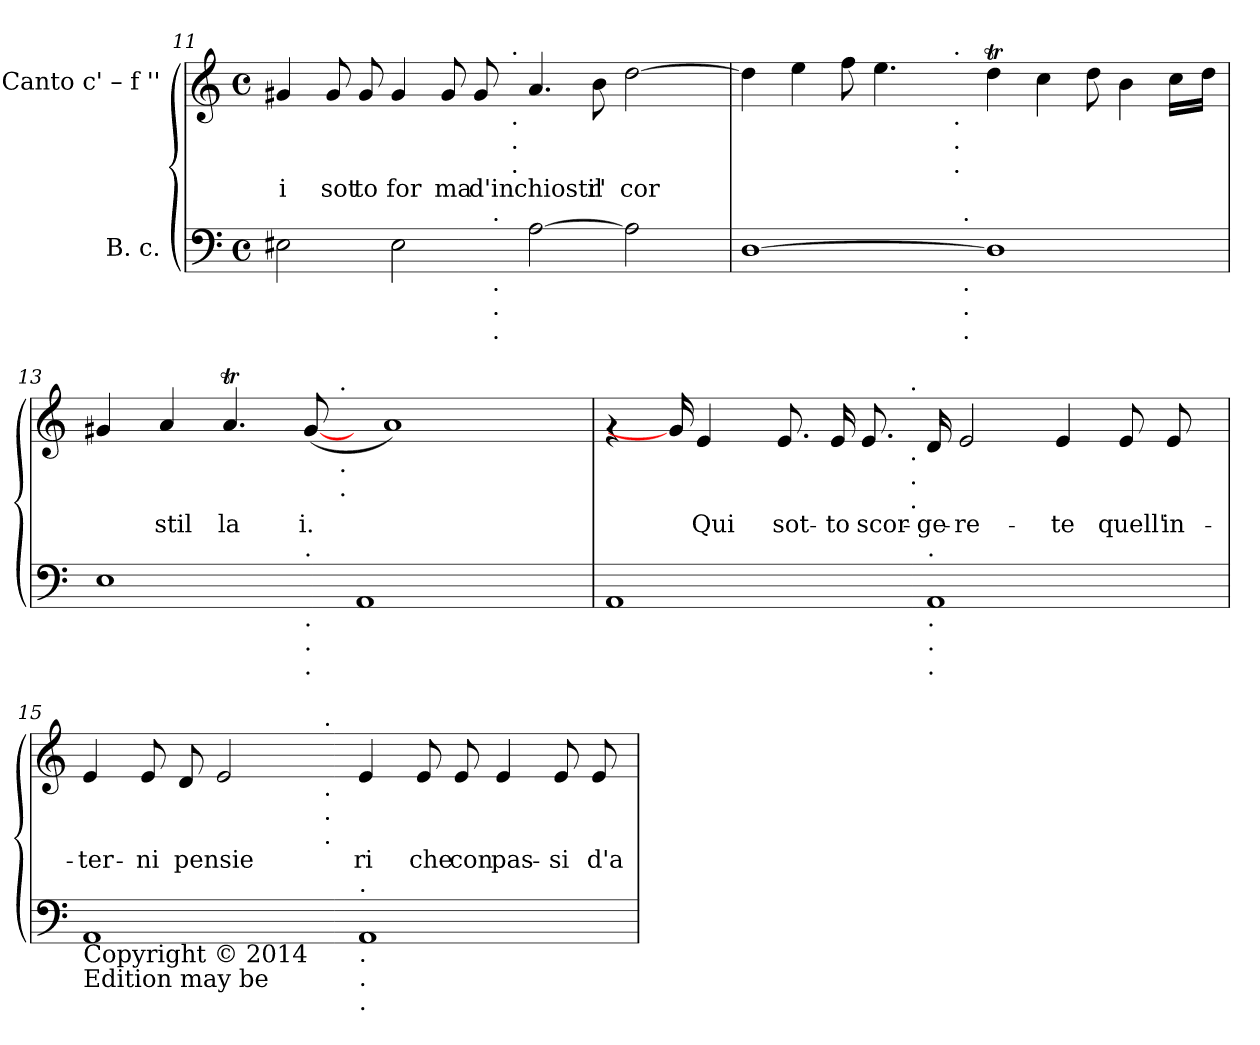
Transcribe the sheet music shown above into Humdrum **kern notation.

**kern	**kern	**text
*part2	*part1	*part1
*staff2	*staff1	*staff1
*I"B. c.	*I"Canto  c' – f ''	*
!!LO:LB:g=z
*clefF4	*clefG2	*
*k[]	*k[]	*
*C:	*C:	*
*M4/4	*M4/4	*
*met(c)	*met(c)	*
=11	=11	=11
!	!	!LO:LY:b:cj
*^	*^	*
2E#\	2ryy	4g#X/	2ryy	i
!	!	!	!	!LO:LY:b:cj
.	.	8g#/	.	sot
!	!	!	!	!LO:LY:b:cj
.	.	8g#/	.	to
!	!	!	!	!LO:LY:b:cj
2E#\	4ryy	4g#/	4ryy	for
!	!	!	!	!LO:LY:b:cj
.	8ryy	8g#/	8ryy	ma
!	!	!	!	!LO:LY:b:cj
.	32.ryy	8g#/	16ryy	d'in
!	!LO:TX:a:t=.	!	!	!
!	!LO:TX:b:t=.	!	!	!
!	!LO:TX:b:t=.	!	!	!
!	!LO:TX:b:t=.	!	!	!
.	1ryy	.	.	.
.	.	.	64ryy	.
!	!	!	!LO:TX:a:t=.	!
!	!	!	!LO:TX:b:t=.	!
!	!	!	!LO:TX:b:t=.	!
!	!	!	!LO:TX:b:t=.	!
.	.	.	1ryy	.
!	!	!	!	!LO:LY:b:cj
[>2A\	.	4.a/	.	chiostr'
!	!	!	!	!LO:LY:b:cj
.	.	8b\	.	il
!	!	!	!	!LO:LY:b:cj
2A\]	.	[>2dd\	.	cor
.	16ryy	.	.	.
.	.	.	32.ryy	.
.	64ryy	.	.	.
=12	=12	=12	=12	=12
!	!	!	!	!LO:LY:b:cj
[>1D	2ryy	4dd\]	2ryy	.
!	!	!	!	!LO:LY:b:cj
.	.	4ee\	.	.
!	!	!	!	!LO:LY:b:cj
.	4ryy	8ff\	4ryy	.
!	!	!	!	!LO:LY:b:cj
.	.	4.ee\	.	.
.	8ryy	.	8ryy	.
.	32.ryy	.	32ryy	.
!	!	!	!LO:TX:a:t=.	!
!	!	!	!LO:TX:b:t=.	!
!	!	!	!LO:TX:b:t=.	!
!	!	!	!LO:TX:b:t=.	!
.	.	.	1ryy	.
!	!LO:TX:a:t=.	!	!	!
!	!LO:TX:b:t=.	!	!	!
!	!LO:TX:b:t=.	!	!	!
!	!LO:TX:b:t=.	!	!	!
.	1ryy	.	.	.
!	!	!	!	!LO:LY:b:cj
1D]	.	4ddT\	.	.
!	!	!	!	!LO:LY:b:cj
.	.	4cc\	.	.
!	!	!	!	!LO:LY:b:cj
.	.	8dd\	.	.
!	!	!	!	!LO:LY:b:cj
.	.	4b\	.	.
!	!	!	!	!LO:LY:b:cj
.	.	16cc\L	.	.
.	.	.	16.ryy	.
.	16ryy	.	.	.
!	!	!	!	!LO:LY:b:cj
.	.	16dd\J	.	.
.	64ryy	.	.	.
=13	=13	=13	=13	=13
!	!	!	!	!LO:LY:b:cj
1E	2..ryy	4g#X/	2ryy	.
!	!	!	!	!LO:LY:b:cj
.	.	4a/	.	stil
!	!	!	!	!LO:LY:b:cj
.	.	4.aT/	4...ryy	la
!	!LO:TX:a:t=.	!	!	!
!	!LO:TX:b:t=.	!	!	!
!	!LO:TX:b:t=.	!	!	!
!	!LO:TX:b:t=.	!	!	!
!	!	!	!	!LO:LY:b:cj
.	1ryy	(<[8g#/	.	i.
!	!	!	!LO:TX:a:t=.	!
!	!	!	!LO:TX:b:t=.	!
!	!	!	!LO:TX:b:t=.	!
.	.	.	1ryy	.
1AA	.	16ryy	.	.
!	!	!	!	!LO:LY:b:cj
.	.	1a)	.	.
.	8.ryy	.	.	.
.	.	.	16.ryy	.
16ryy	.	.	.	.
*v	*v	*	*	*
!!LO:LB:g=z	!!
=14	=14	=14	=14
1AA	4rf	2ryy	.
.	16g#/]	.	.
!	!	!	!LO:LY:b:cj
.	4e/	.	Qui
.	.	4...ryy	.
!	!	!	!LO:LY:b:cj
.	8.e/	.	sot-
!	!	!	!LO:LY:b:cj
.	16e/	.	-to
!	!	!	!LO:LY:b:cj
.	8.e/	.	scor-
!	!	!LO:TX:a:t=.	!
!	!	!LO:TX:b:t=.	!
!	!	!LO:TX:b:t=.	!
!	!	!LO:TX:b:t=.	!
.	.	1ryy	.
!LO:TX:a:t=.	!	!	!
!LO:TX:b:t=.	!	!	!
!LO:TX:b:t=.	!	!	!
!LO:TX:b:t=.	!	!	!
!	!	!	!LO:LY:b:cj
1AA	16d/	.	-ge-
!	!	!	!LO:LY:b:cj
.	2e/	.	-re-
!	!	!	!LO:LY:b:cj
.	4e/	.	-te
!	!	!	!LO:LY:b:cj
.	8e/	.	quell'
!	!	!	!LO:LY:b:cj
.	8e/	.	in-
.	.	16.ryy	.
16ryy	.	.	.
=15	=15	=15	=15
!LO:TX:b:t=Copyright © 2014	!	!	!
!LO:TX:b:t=Edition may be	!	!	!
!	!	!	!LO:LY:b:cj
1AA	4e/	2ryy	-ter-
!	!	!	!LO:LY:b:cj
.	8e/	.	-ni
!	!	!	!LO:LY:b:cj
.	8d/	.	pensie-
!	!	!	!LO:LY:b:cj
.	2e/	4ryy	--
.	.	8ryy	.
.	.	64ryy	.
!	!	!LO:TX:a:t=.	!
!	!	!LO:TX:b:t=.	!
!	!	!LO:TX:b:t=.	!
!	!	!LO:TX:b:t=.	!
.	.	1ryy	.
!LO:TX:a:t=.	!	!	!
!LO:TX:b:t=.	!	!	!
!LO:TX:b:t=.	!	!	!
!LO:TX:b:t=.	!	!	!
!	!	!	!LO:LY:b:cj
1AA	4e/	.	-ri
!	!	!	!LO:LY:b:cj
.	8e/	.	che
!	!	!	!LO:LY:b:cj
.	8e/	.	con
!	!	!	!LO:LY:b:cj
.	4e/	.	pas-
!	!	!	!LO:LY:b:cj
.	8e/	.	-si
!	!	!	!LO:LY:b:cj
.	8e/	.	d'a-
.	.	16..ryy	.
*	*v	*v	*
=	=	=
*-	*-	*-
